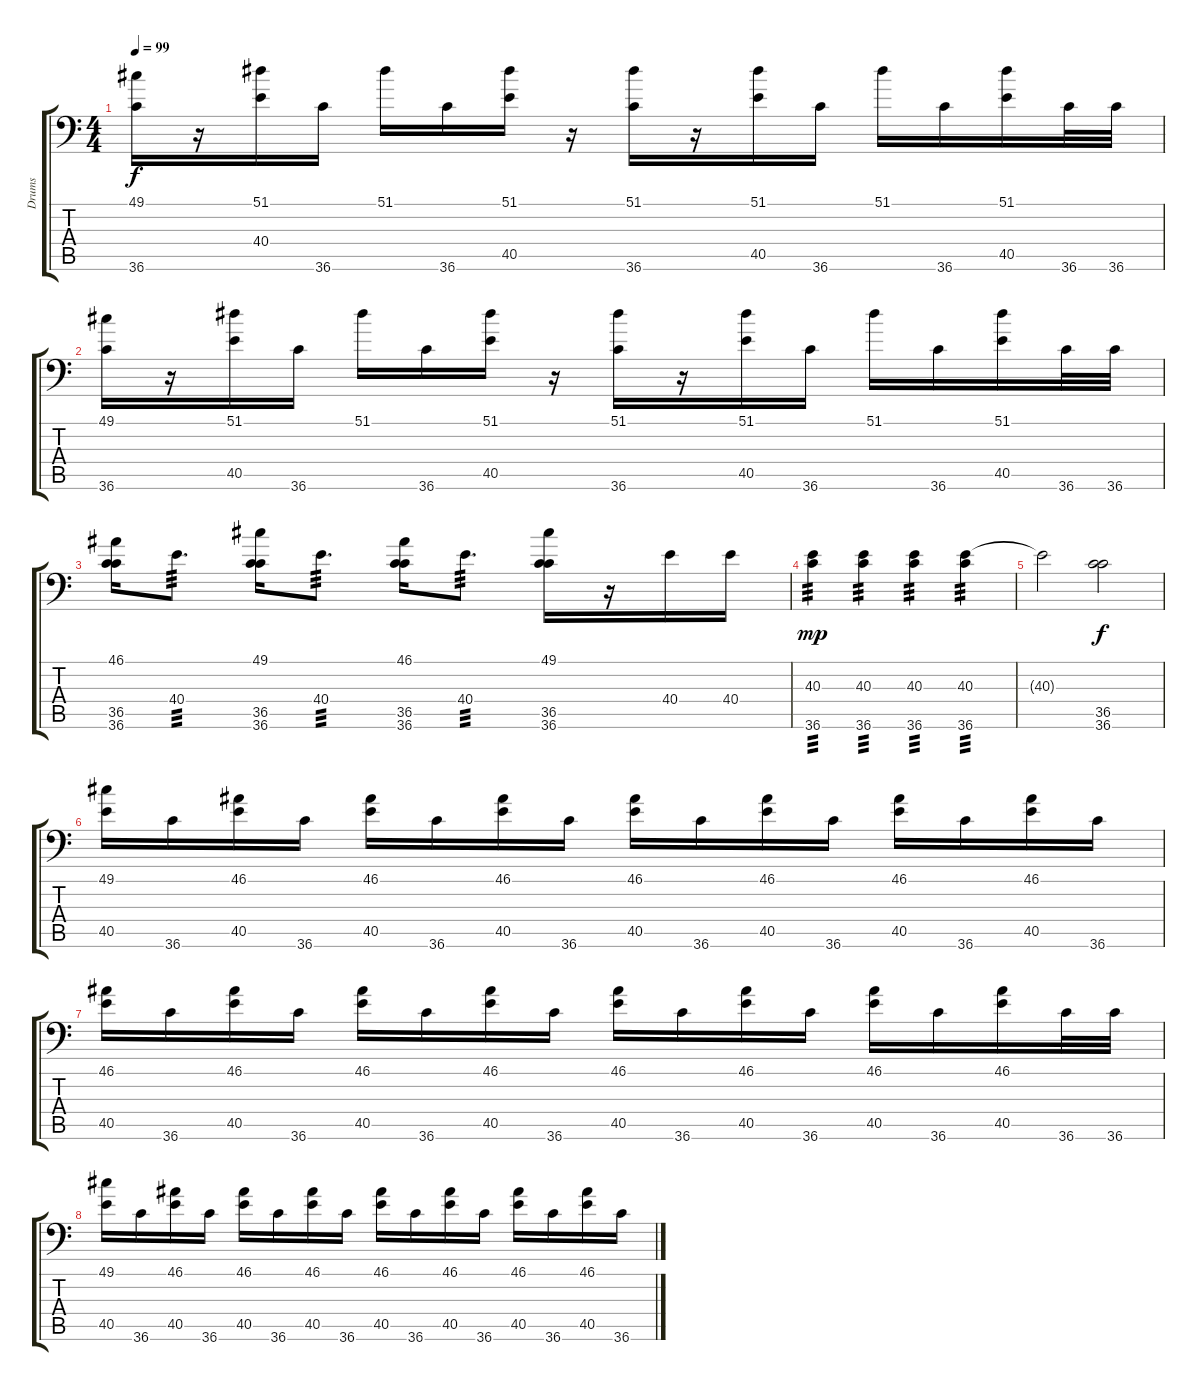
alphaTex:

\track ("Drums" "Drums") {instrument synthdrum}
\staff {score tabs}
\tuning (C-1 C-1 C-1 C-1 C-1 C-1) {hide}
\ts (4 4)
\tempo 99
\clef f4
\ks c
(49.1 36.6).16{dy f} r.16 (51.1 40.4).16 36.6.16 51.1.16 36.6.16 (51.1 40.5).16 r.16 (51.1 36.6).16 r.16 (51.1 40.5).16 36.6.16 51.1.16 36.6.16 (51.1 40.5).16 36.6.32 36.6.32 |
(49.1 36.6).16 r.16 (51.1 40.5).16 36.6.16 51.1.16 36.6.16 (51.1 40.5).16 r.16 (51.1 36.6).16 r.16 (51.1 40.5).16 36.6.16 51.1.16 36.6.16 (51.1 40.5).16 36.6.32 36.6.32 |
(46.1 36.5 36.6).16 40.4.8{d tp 3} (49.1 36.5 36.6).16 40.4.8{d tp 3} (46.1 36.5 36.6).16 40.4.8{d tp 3} (49.1 36.5 36.6).16 r.16 40.4.16 40.4.16 |
(40.3 36.6).4{tp 3 dy mp} (40.3 36.6).4{tp 3} (40.3 36.6).4{tp 3} (40.3 36.6).4{tp 3} |
40.3{t}.2 (36.5 36.6).2{dy f} |
(49.1 40.5).16 36.6.16 (46.1 40.5).16 36.6.16 (46.1 40.5).16 36.6.16 (46.1 40.5).16 36.6.16 (46.1 40.5).16 36.6.16 (46.1 40.5).16 36.6.16 (46.1 40.5).16 36.6.16 (46.1 40.5).16 36.6.16 |
(46.1 40.5).16 36.6.16 (46.1 40.5).16 36.6.16 (46.1 40.5).16 36.6.16 (46.1 40.5).16 36.6.16 (46.1 40.5).16 36.6.16 (46.1 40.5).16 36.6.16 (46.1 40.5).16 36.6.16 (46.1 40.5).16 36.6.32 36.6.32 |
(49.1 40.5).16 36.6.16 (46.1 40.5).16 36.6.16 (46.1 40.5).16 36.6.16 (46.1 40.5).16 36.6.16 (46.1 40.5).16 36.6.16 (46.1 40.5).16 36.6.16 (46.1 40.5).16 36.6.16 (46.1 40.5).16 36.6.16
